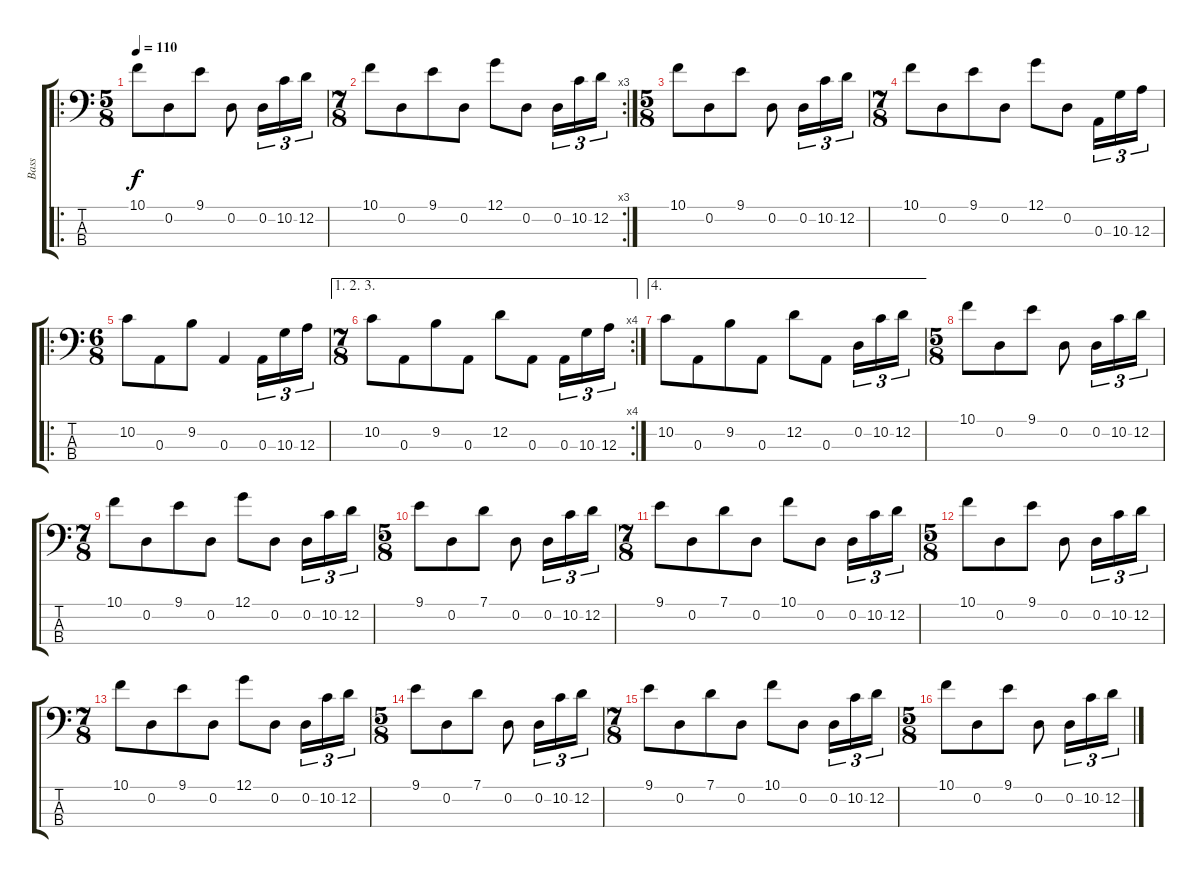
\track ("Bass" "Bass") {instrument electricbasspick}
\staff {score tabs}
\tuning (G2 D2 A1 D1) {hide}
\ro
\ts (5 8)
\tempo 110
\clef f4
\ks c
10.1.8{dy f} 0.2.8 9.1.8 0.2.8 0.2.16{tu (3 2)} 10.2.16{tu (3 2)} 12.2.16{tu (3 2)} |
\rc 3
\ts (7 8)
10.1.8 0.2.8 9.1.8 0.2.8 12.1.8 0.2.8 0.2.16{tu (3 2)} 10.2.16{tu (3 2)} 12.2.16{tu (3 2)} |
\ts (5 8)
10.1.8 0.2.8 9.1.8 0.2.8 0.2.16{tu (3 2)} 10.2.16{tu (3 2)} 12.2.16{tu (3 2)} |
\ts (7 8)
10.1.8 0.2.8 9.1.8 0.2.8 12.1.8 0.2.8 0.3.16{tu (3 2)} 10.3.16{tu (3 2)} 12.3.16{tu (3 2)} |
\ro
\ts (6 8)
10.2.8 0.3.8 9.2.8 0.3.4 0.3.16{tu (3 2)} 10.3.16{tu (3 2)} 12.3.16{tu (3 2)} |
\ae (1 2 3)
\rc 4
\ts (7 8)
10.2.8 0.3.8 9.2.8 0.3.8 12.2.8 0.3.8 0.3.16{tu (3 2)} 10.3.16{tu (3 2)} 12.3.16{tu (3 2)} |
\ae 4
10.2.8 0.3.8 9.2.8 0.3.8 12.2.8 0.3.8 0.2.16{tu (3 2)} 10.2.16{tu (3 2)} 12.2.16{tu (3 2)} |
\ts (5 8)
10.1.8 0.2.8 9.1.8 0.2.8 0.2.16{tu (3 2)} 10.2.16{tu (3 2)} 12.2.16{tu (3 2)} |
\ts (7 8)
10.1.8 0.2.8 9.1.8 0.2.8 12.1.8 0.2.8 0.2.16{tu (3 2)} 10.2.16{tu (3 2)} 12.2.16{tu (3 2)} |
\ts (5 8)
9.1.8 0.2.8 7.1.8 0.2.8 0.2.16{tu (3 2)} 10.2.16{tu (3 2)} 12.2.16{tu (3 2)} |
\ts (7 8)
9.1.8 0.2.8 7.1.8 0.2.8 10.1.8 0.2.8 0.2.16{tu (3 2)} 10.2.16{tu (3 2)} 12.2.16{tu (3 2)} |
\ts (5 8)
10.1.8 0.2.8 9.1.8 0.2.8 0.2.16{tu (3 2)} 10.2.16{tu (3 2)} 12.2.16{tu (3 2)} |
\ts (7 8)
10.1.8 0.2.8 9.1.8 0.2.8 12.1.8 0.2.8 0.2.16{tu (3 2)} 10.2.16{tu (3 2)} 12.2.16{tu (3 2)} |
\ts (5 8)
9.1.8 0.2.8 7.1.8 0.2.8 0.2.16{tu (3 2)} 10.2.16{tu (3 2)} 12.2.16{tu (3 2)} |
\ts (7 8)
9.1.8 0.2.8 7.1.8 0.2.8 10.1.8 0.2.8 0.2.16{tu (3 2)} 10.2.16{tu (3 2)} 12.2.16{tu (3 2)} |
\ts (5 8)
10.1.8 0.2.8 9.1.8 0.2.8 0.2.16{tu (3 2)} 10.2.16{tu (3 2)} 12.2.16{tu (3 2)}
